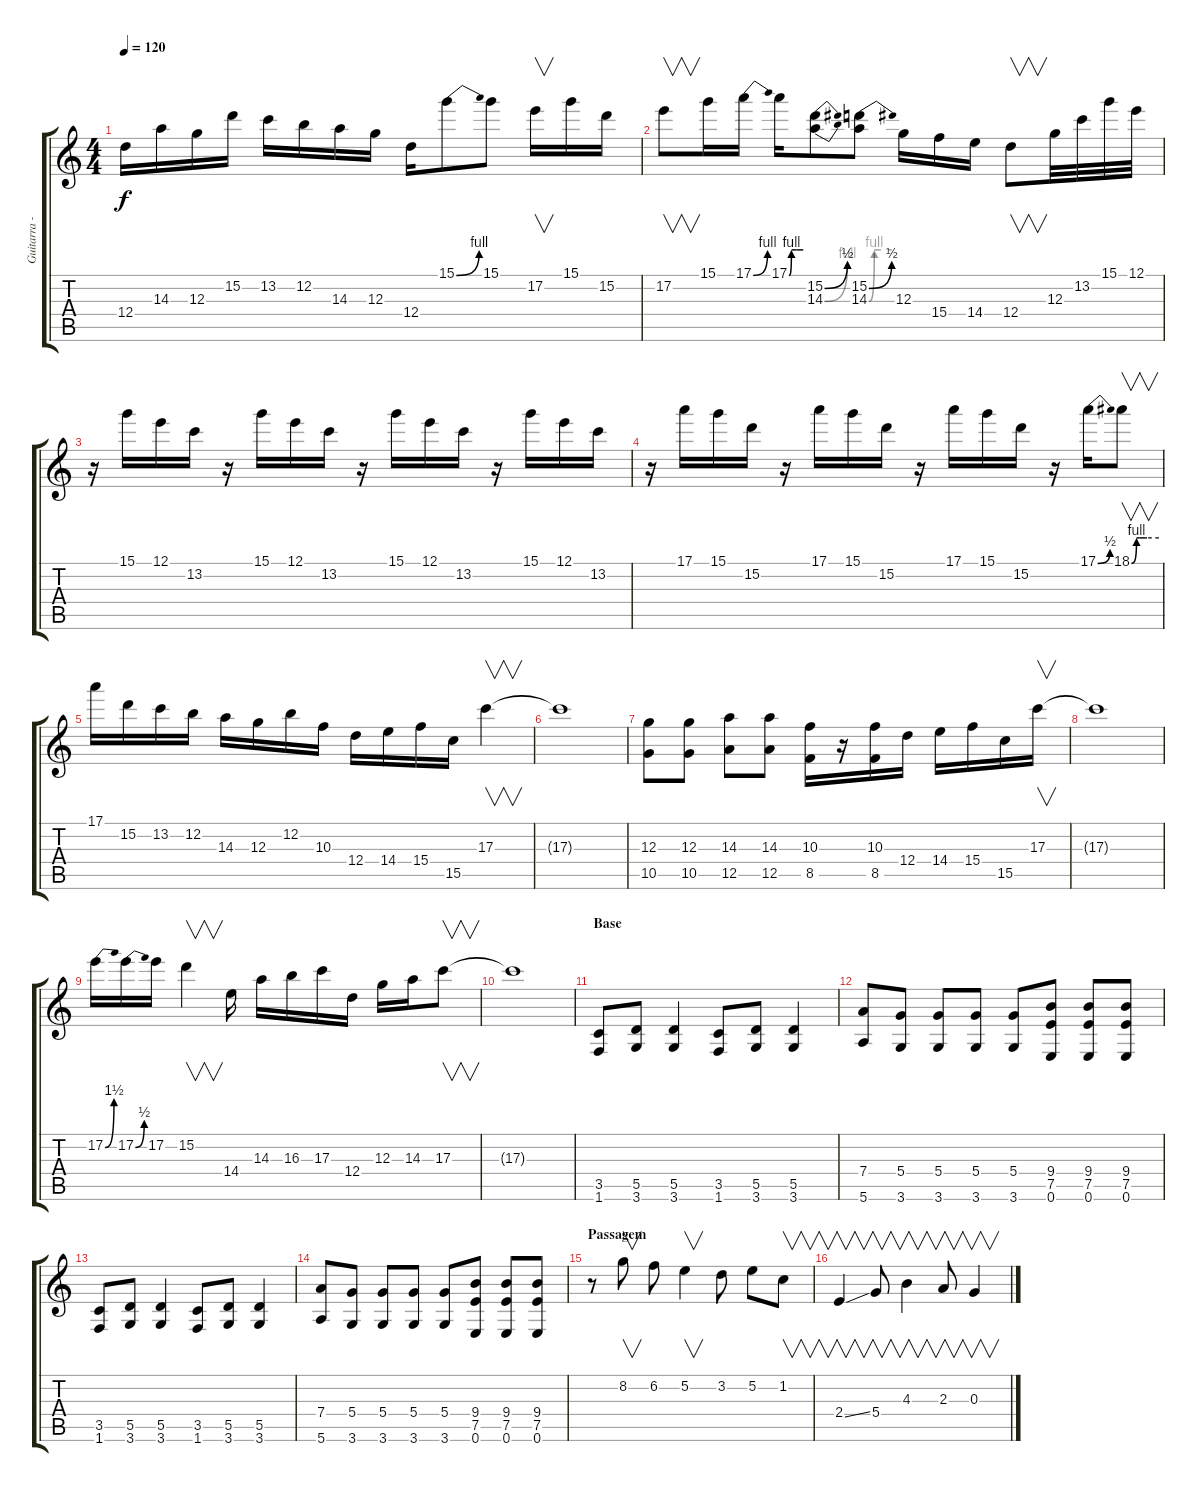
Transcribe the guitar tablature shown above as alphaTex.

\track ("Guitarra - Solo" "Guitarra -") {instrument distortionguitar}
\staff {score tabs}
\tuning (E4 B3 G3 D3 A2 E2) {hide}
\ts (4 4)
\tempo 120
\clef g2
\ks c
12.4.16{dy f} 14.3.16 12.3.16 15.2.16 13.2.16 12.2.16 14.3.16 12.3.16 12.4.16 15.1{be (bend 0 0 60 4)}.8 15.1.8 17.2.16{v} 15.1.16 15.2.16 |
17.2.8{v} 15.1.16 17.1{be (bend 0 0 60 4)}.16 17.1{be (custom 0 0 10 4 12 4 30 4 32 4 60 4)}.16 (15.2{be (bend 0 0 60 2)} 14.3{be (bend 0 0 60 4)}).8 (15.2{be (bend 0 0 60 2)} 14.3{be (custom 0 0 14 4 16 4 30 4 32 4 60 4)}).8 12.3.16 15.4.16 14.4.16 12.4.8{v} 12.3.32 13.2.32 15.1.32 12.1.32 |
r.16 15.1.16 12.1.16 13.2.16 r.16 15.1.16 12.1.16 13.2.16 r.16 15.1.16 12.1.16 13.2.16 r.16 15.1.16 12.1.16 13.2.16 |
r.16 17.1.16 15.1.16 15.2.16 r.16 17.1.16 15.1.16 15.2.16 r.16 17.1.16 15.1.16 15.2.16 r.16 17.1{be (bend 0 0 60 2)}.16 18.1{be (custom 0 0 11 4 18 4 30 4 34 4 60 4)}.8{v} |
17.1.16 15.2.16 13.2.16 12.2.16 14.3.16 12.3.16 12.2.16 10.3.16 12.4.16 14.4.16 15.4.16 15.5.16 17.3.4{v} |
17.3{t}.1 |
(12.3 10.5).8 (12.3 10.5).8 (14.3 12.5).8 (14.3 12.5).8 (10.3 8.5).16 r.16 (10.3 8.5).16 12.4.16 14.4.16 15.4.16 15.5.16 17.3.16{v} |
17.3{t}.1 |
17.2{be (bend 0 0 60 6)}.16 17.2{be (bend 0 0 60 2)}.16 17.2.16 15.2.4{v} 14.4.16 14.3.16 16.3.16 17.3.16 12.4.16 12.3.16 14.3.16 17.3.8{v} |
17.3{t}.1 |
\section ("" "Base")
(3.5 1.6).8 (5.5 3.6).8 (5.5 3.6).4 (3.5 1.6).8 (5.5 3.6).8 (5.5 3.6).4 |
(7.4 5.6).8 (5.4 3.6).8 (5.4 3.6).8 (5.4 3.6).8 (5.4 3.6).8 (9.4 7.5 0.6).8 (9.4 7.5 0.6).8 (9.4 7.5 0.6).8 |
(3.5 1.6).8 (5.5 3.6).8 (5.5 3.6).4 (3.5 1.6).8 (5.5 3.6).8 (5.5 3.6).4 |
(7.4 5.6).8 (5.4 3.6).8 (5.4 3.6).8 (5.4 3.6).8 (5.4 3.6).8 (9.4 7.5 0.6).8 (9.4 7.5 0.6).8 (9.4 7.5 0.6).8 |
\section ("" "Passagem")
r.8 8.2.8{v} 6.2.8 5.2.4{v} 3.2.8 5.2.8 1.2.8{v} |
2.4{ss}.4{v} 5.4.8{v} 4.3.4{v} 2.3.8{v} 0.3.4{v}
